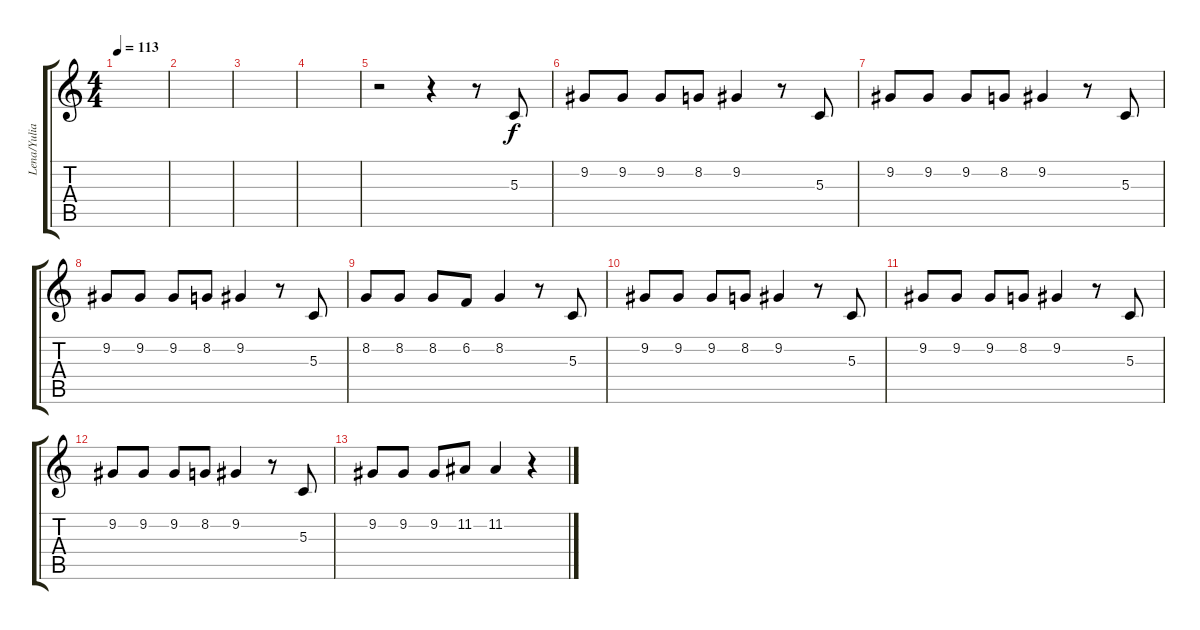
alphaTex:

\track ("Lena/Yulia" "Lena/Yulia") {instrument altosax}
\staff {score tabs}
\tuning (E4 B3 G3 D3 A2 E2) {hide}
\ts (4 4)
\tempo 113
\clef g2
\ks c
|
|
|
|
r.2 r.4 r.8 5.3.8 |
9.2.8 9.2.8 9.2.8 8.2.8 9.2.4 r.8 5.3.8 |
9.2.8 9.2.8 9.2.8 8.2.8 9.2.4 r.8 5.3.8 |
9.2.8 9.2.8 9.2.8 8.2.8 9.2.4 r.8 5.3.8 |
8.2.8 8.2.8 8.2.8 6.2.8 8.2.4 r.8 5.3.8 |
9.2.8 9.2.8 9.2.8 8.2.8 9.2.4 r.8 5.3.8 |
9.2.8 9.2.8 9.2.8 8.2.8 9.2.4 r.8 5.3.8 |
9.2.8 9.2.8 9.2.8 8.2.8 9.2.4 r.8 5.3.8 |
9.2.8 9.2.8 9.2.8 11.2.8 11.2.4 r.4
